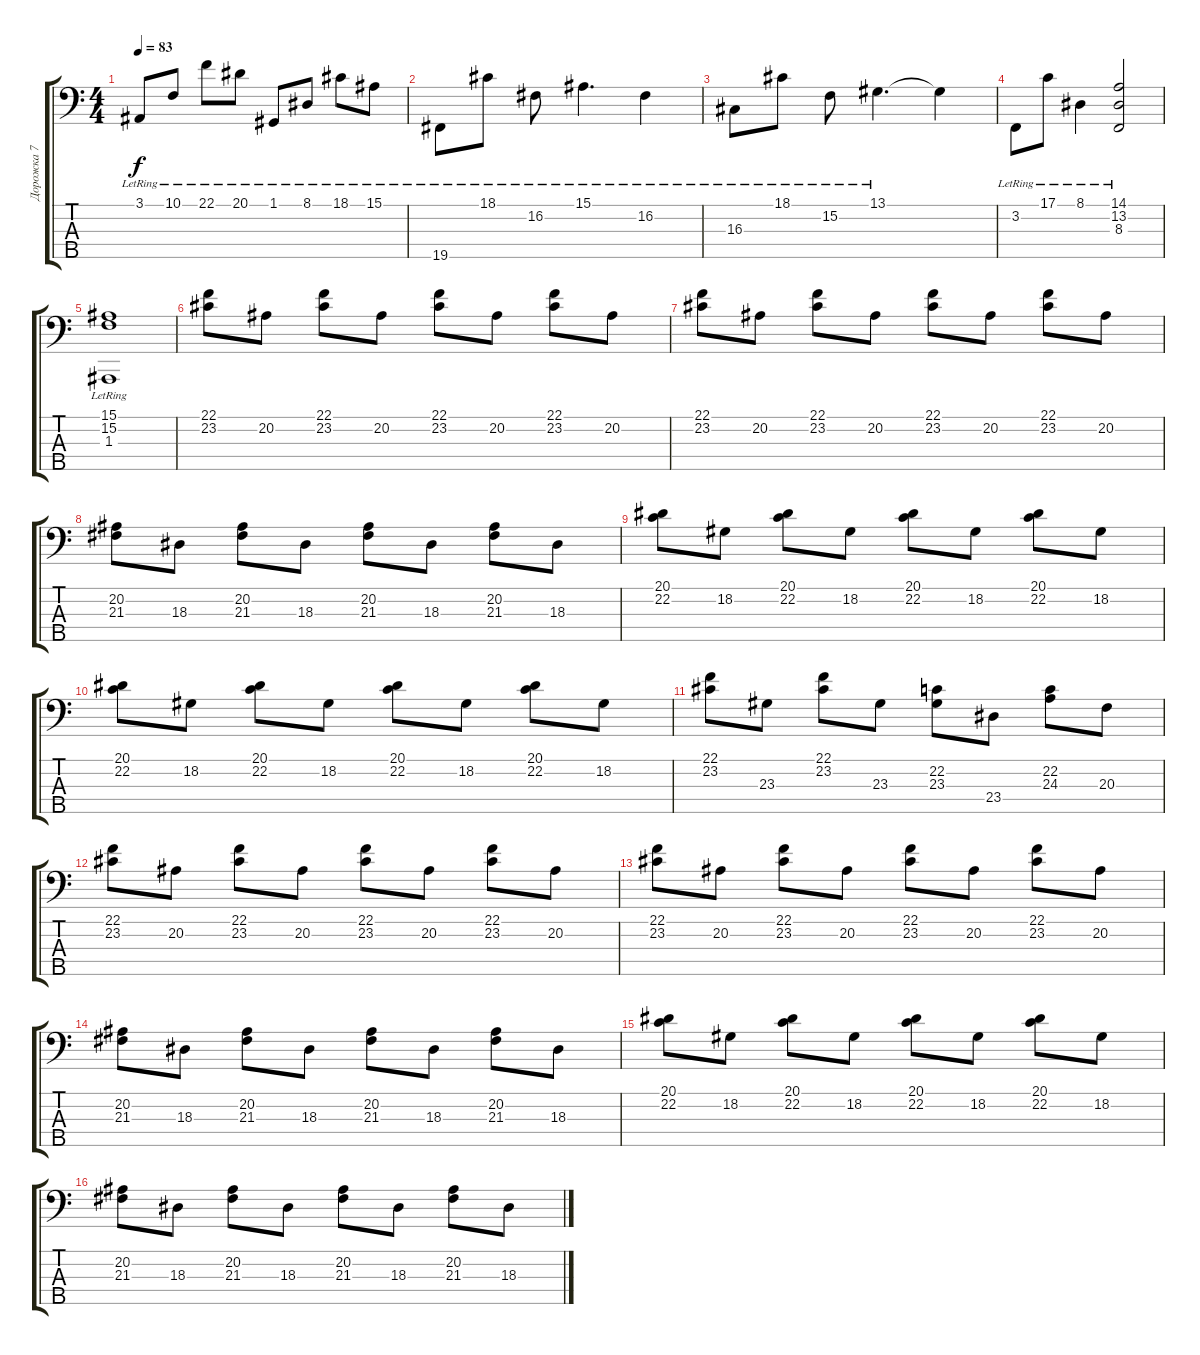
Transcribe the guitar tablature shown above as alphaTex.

\track ("Дорожка 7" "Дорожка 7") {instrument electricgrandpiano}
\staff {score tabs}
\tuning (G2 D2 A1 E1 B0) {hide}
\ts (4 4)
\tempo 83
\clef f4
\ks c
3.1{lr}.8{dy f} 10.1{lr}.8 22.1{lr}.8 20.1{lr}.8 1.1{lr}.8 8.1{lr}.8 18.1{lr}.8 15.1{lr}.8 |
19.5{lr}.8 18.1{lr}.8 16.2{lr}.8 15.1{lr}.4{d} 16.2{lr}.4 |
16.3{lr}.8 18.1{lr}.8 15.2{lr}.8 13.1{lr}.4{d} 13.1{t}.4 |
3.2{lr}.8 17.1{lr}.8 8.1{lr}.4 (14.1{lr} 13.2{lr} 8.3).2 |
(15.1 15.2 1.3{lr}).1 |
(22.1 23.2).8 20.2.8 (22.1 23.2).8 20.2.8 (22.1 23.2).8 20.2.8 (22.1 23.2).8 20.2.8 |
(22.1 23.2).8 20.2.8 (22.1 23.2).8 20.2.8 (22.1 23.2).8 20.2.8 (22.1 23.2).8 20.2.8 |
(20.2 21.3).8 18.3.8 (20.2 21.3).8 18.3.8 (20.2 21.3).8 18.3.8 (20.2 21.3).8 18.3.8 |
(20.1 22.2).8 18.2.8 (20.1 22.2).8 18.2.8 (20.1 22.2).8 18.2.8 (20.1 22.2).8 18.2.8 |
(20.1 22.2).8 18.2.8 (20.1 22.2).8 18.2.8 (20.1 22.2).8 18.2.8 (20.1 22.2).8 18.2.8 |
(22.1 23.2).8 23.3.8 (22.1 23.2).8 23.3.8 (22.2 23.3).8 23.4.8 (22.2 24.3).8 20.3.8 |
(22.1 23.2).8 20.2.8 (22.1 23.2).8 20.2.8 (22.1 23.2).8 20.2.8 (22.1 23.2).8 20.2.8 |
(22.1 23.2).8 20.2.8 (22.1 23.2).8 20.2.8 (22.1 23.2).8 20.2.8 (22.1 23.2).8 20.2.8 |
(20.2 21.3).8 18.3.8 (20.2 21.3).8 18.3.8 (20.2 21.3).8 18.3.8 (20.2 21.3).8 18.3.8 |
(20.1 22.2).8 18.2.8 (20.1 22.2).8 18.2.8 (20.1 22.2).8 18.2.8 (20.1 22.2).8 18.2.8 |
(20.2 21.3).8 18.3.8 (20.2 21.3).8 18.3.8 (20.2 21.3).8 18.3.8 (20.2 21.3).8 18.3.8
